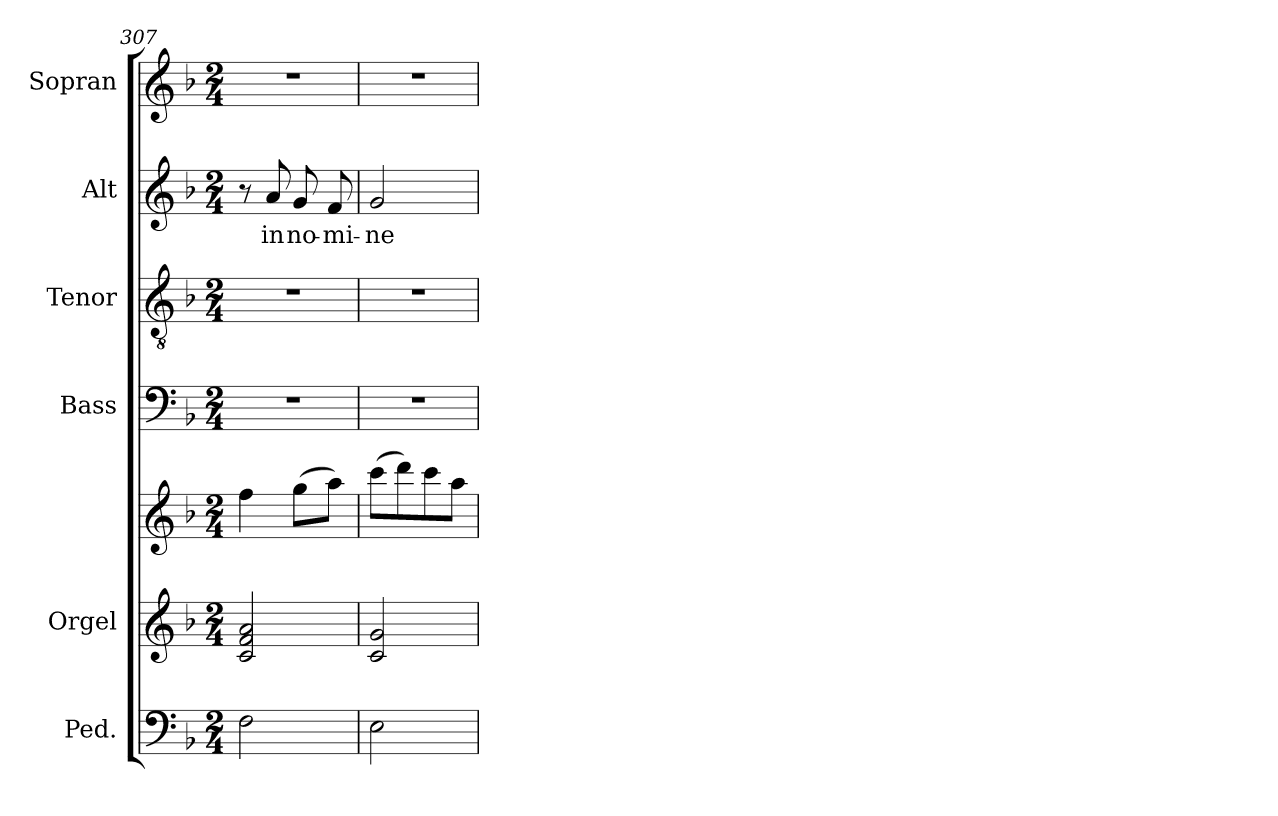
**kern	**kern	**kern	**kern	**kern	**kern	**text	**kern
*part6	*part5	*part5	*part4	*part3	*part2	*part2	*part1
*staff7	*staff6	*staff5	*staff4	*staff3	*staff2	*staff2	*staff1
*I"Ped.	*I"Orgel	*	*I"Bass	*I"Tenor	*I"Alt	*	*I"Sopran
*	*I'Org.	*	*I'B.	*I'T.	*I'A.	*	*I'S.
*clefF4	*clefG2	*clefG2	*clefF4	*clefGv2	*clefG2	*	*clefG2
*ITrd7c12	*	*	*	*	*	*	*
*k[b-]	*k[b-]	*k[b-]	*k[b-]	*k[b-]	*k[b-]	*	*k[b-]
*F:	*F:	*F:	*F:	*F:	*F:	*	*F:
*M2/4	*M2/4	*M2/4	*M2/4	*M2/4	*M2/4	*	*M2/4
=307	=307	=307	=307	=307	=307	=307	=307
2FF\	2c/ 2f/ 2a/	4ff\	2r	2r	8r	.	2r
!	!	!	!	!	!	!LO:LY:b	!
.	.	.	.	.	8a/	in	.
!	!	!	!	!	!	!LO:LY:b	!
.	.	(>8gg\L	.	.	8g/	no-	.
!	!	!	!	!	!	!LO:LY:b	!
.	.	8aa\J)	.	.	8f/	-mi-	.
=308	=308	=308	=308	=308	=308	=308	=308
!	!	!	!	!	!	!LO:LY:b	!
2EE\	2c/ 2g/	(>8ccc\L	2r	2r	2g/	-ne	2r
.	.	8ddd\)	.	.	.	.	.
.	.	8ccc\	.	.	.	.	.
.	.	8aa\J	.	.	.	.	.
=	=	=	=	=	=	=	=
*-	*-	*-	*-	*-	*-	*-	*-
